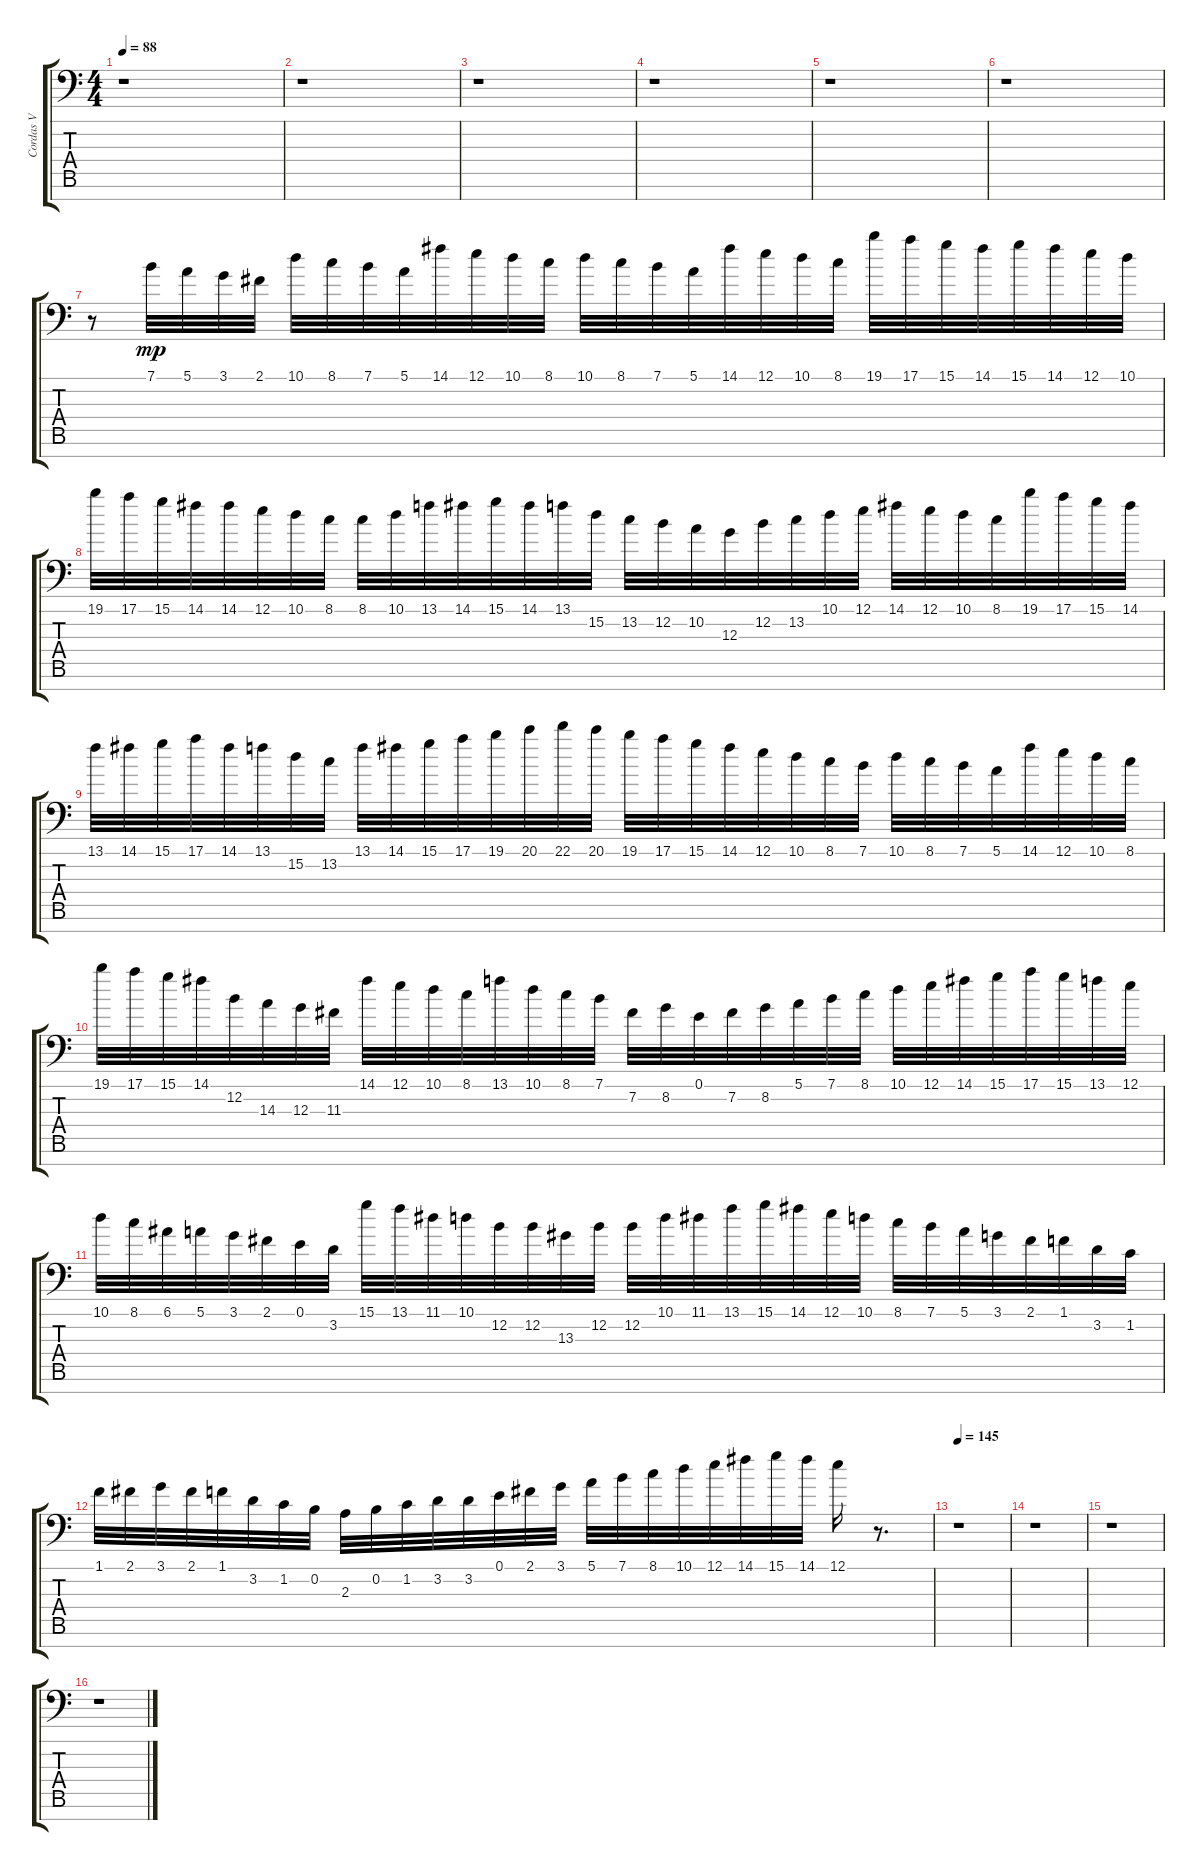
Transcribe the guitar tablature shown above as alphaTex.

\track ("Cordas V" "Cordas V") {instrument stringensemble1}
\staff {score tabs}
\tuning (E4 B3 G3 D3 A2 E2 C-1) {hide}
\ts (4 4)
\tempo 88
\clef f4
\ks c
r.1{dy f} |
r.1 |
r.1 |
r.1 |
r.1 |
r.1 |
r.8 7.1.32{dy mp volume 12 balance 6} 5.1.32 3.1.32 2.1.32 10.1.32 8.1.32 7.1.32 5.1.32 14.1.32 12.1.32 10.1.32 8.1.32 10.1.32{volume 12 balance 6} 8.1.32 7.1.32 5.1.32 14.1.32 12.1.32 10.1.32 8.1.32 19.1.32 17.1.32 15.1.32 14.1.32 15.1.32{volume 12 balance 6} 14.1.32 12.1.32 10.1.32 |
19.1.32 17.1.32 15.1.32 14.1.32 14.1.32 12.1.32 10.1.32 8.1.32 8.1.32{volume 12 balance 6} 10.1.32 13.1.32 14.1.32 15.1.32 14.1.32 13.1.32 15.2.32 13.2.32 12.2.32 10.2.32 12.3.32 12.2.32{volume 12 balance 6} 13.2.32 10.1.32 12.1.32 14.1.32 12.1.32 10.1.32 8.1.32 19.1.32 17.1.32 15.1.32 14.1.32 |
13.1.32{volume 12 balance 6} 14.1.32 15.1.32 17.1.32 14.1.32 13.1.32 15.2.32 13.2.32 13.1.32 14.1.32 15.1.32 17.1.32 19.1.32{volume 12 balance 6} 20.1.32 22.1.32 20.1.32 19.1.32 17.1.32 15.1.32 14.1.32 12.1.32 10.1.32 8.1.32 7.1.32 10.1.32{volume 12 balance 6} 8.1.32 7.1.32 5.1.32 14.1.32 12.1.32 10.1.32 8.1.32 |
19.1.32 17.1.32 15.1.32 14.1.32 12.2.32{volume 12 balance 6} 14.3.32 12.3.32 11.3.32 14.1.32 12.1.32 10.1.32 8.1.32 13.1.32 10.1.32 8.1.32 7.1.32 7.2.32{volume 12 balance 6} 8.2.32 0.1.32 7.2.32 8.2.32 5.1.32 7.1.32 8.1.32 10.1.32 12.1.32 14.1.32 15.1.32 17.1.32{volume 12 balance 6} 15.1.32 13.1.32 12.1.32 |
10.1.32 8.1.32 6.1.32 5.1.32 3.1.32 2.1.32 0.1.32 3.2.32 15.1.32{volume 12 balance 6} 13.1.32 11.1.32 10.1.32 12.2.32 12.2.32 13.3.32 12.2.32 12.2.32 10.1.32 11.1.32 13.1.32 15.1.32{volume 12 balance 6} 14.1.32 12.1.32 10.1.32 8.1.32 7.1.32 5.1.32 3.1.32 2.1.32 1.1.32 3.2.32 1.2.32 |
1.1.32{volume 12 balance 6} 2.1.32 3.1.32 2.1.32 1.1.32 3.2.32 1.2.32 0.2.32 2.3.32 0.2.32 1.2.32 3.2.32 3.2.32{volume 12 balance 6} 0.1.32 2.1.32 3.1.32 5.1.32 7.1.32 8.1.32 10.1.32 12.1.32 14.1.32 15.1.32 14.1.32 12.1.16{volume 12 balance 6} r.8{d} |
\tempo 145
r.1 |
r.1 |
r.1 |
r.1
